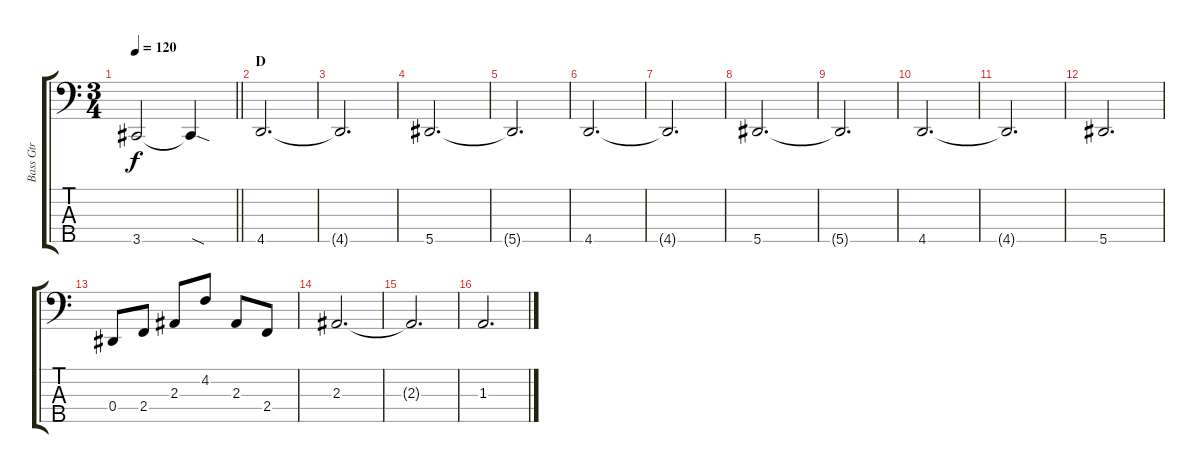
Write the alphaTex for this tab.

\track ("Bass Gtr" "Bass Gtr") {instrument electricbassfinger}
\staff {score tabs}
\tuning (Gb2 Db2 Ab1 Eb1 Bb0) {hide}
\ts (3 4)
\tempo 120
\clef f4
\barLineRight lightlight
\ks c
3.5.2{dy f} 3.5{sod t}.4 |
\section ("" "D")
4.5.2{d} |
4.5{t}.2{d} |
5.5.2{d} |
5.5{t}.2{d} |
4.5.2{d} |
4.5{t}.2{d} |
5.5.2{d} |
5.5{t}.2{d} |
4.5.2{d} |
4.5{t}.2{d} |
5.5.2{d} |
0.4.8 2.4.8 2.3.8 4.2.8 2.3.8 2.4.8 |
2.3.2{d} |
2.3{t}.2{d} |
1.3.2{d}
